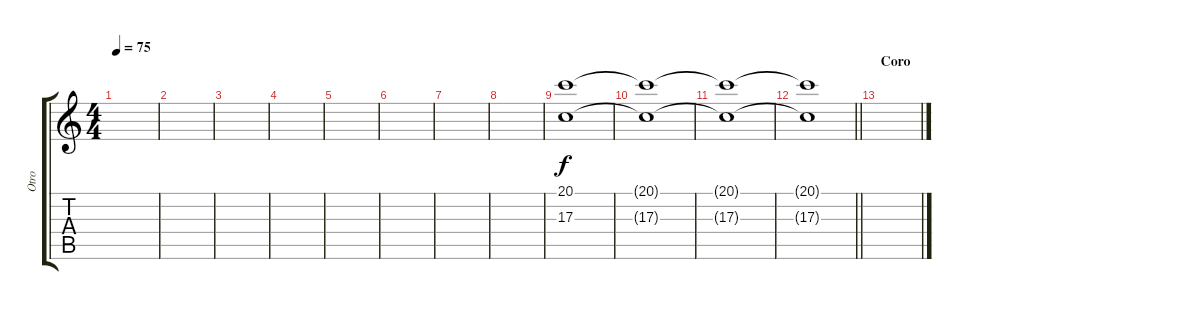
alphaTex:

\track ("Otro" "Otro") {instrument tremolostrings}
\staff {score tabs}
\tuning (E4 B3 G3 D3 A2 E2) {hide}
\ts (4 4)
\tempo 75
\clef g2
\ks c
|
|
|
|
|
|
|
|
(20.1 17.3).1 |
(20.1{t} 17.3{t}).1 |
(20.1{t} 17.3{t}).1 |
\barLineRight lightlight
(20.1{t} 17.3{t}).1 |
\section ("" "Coro")
